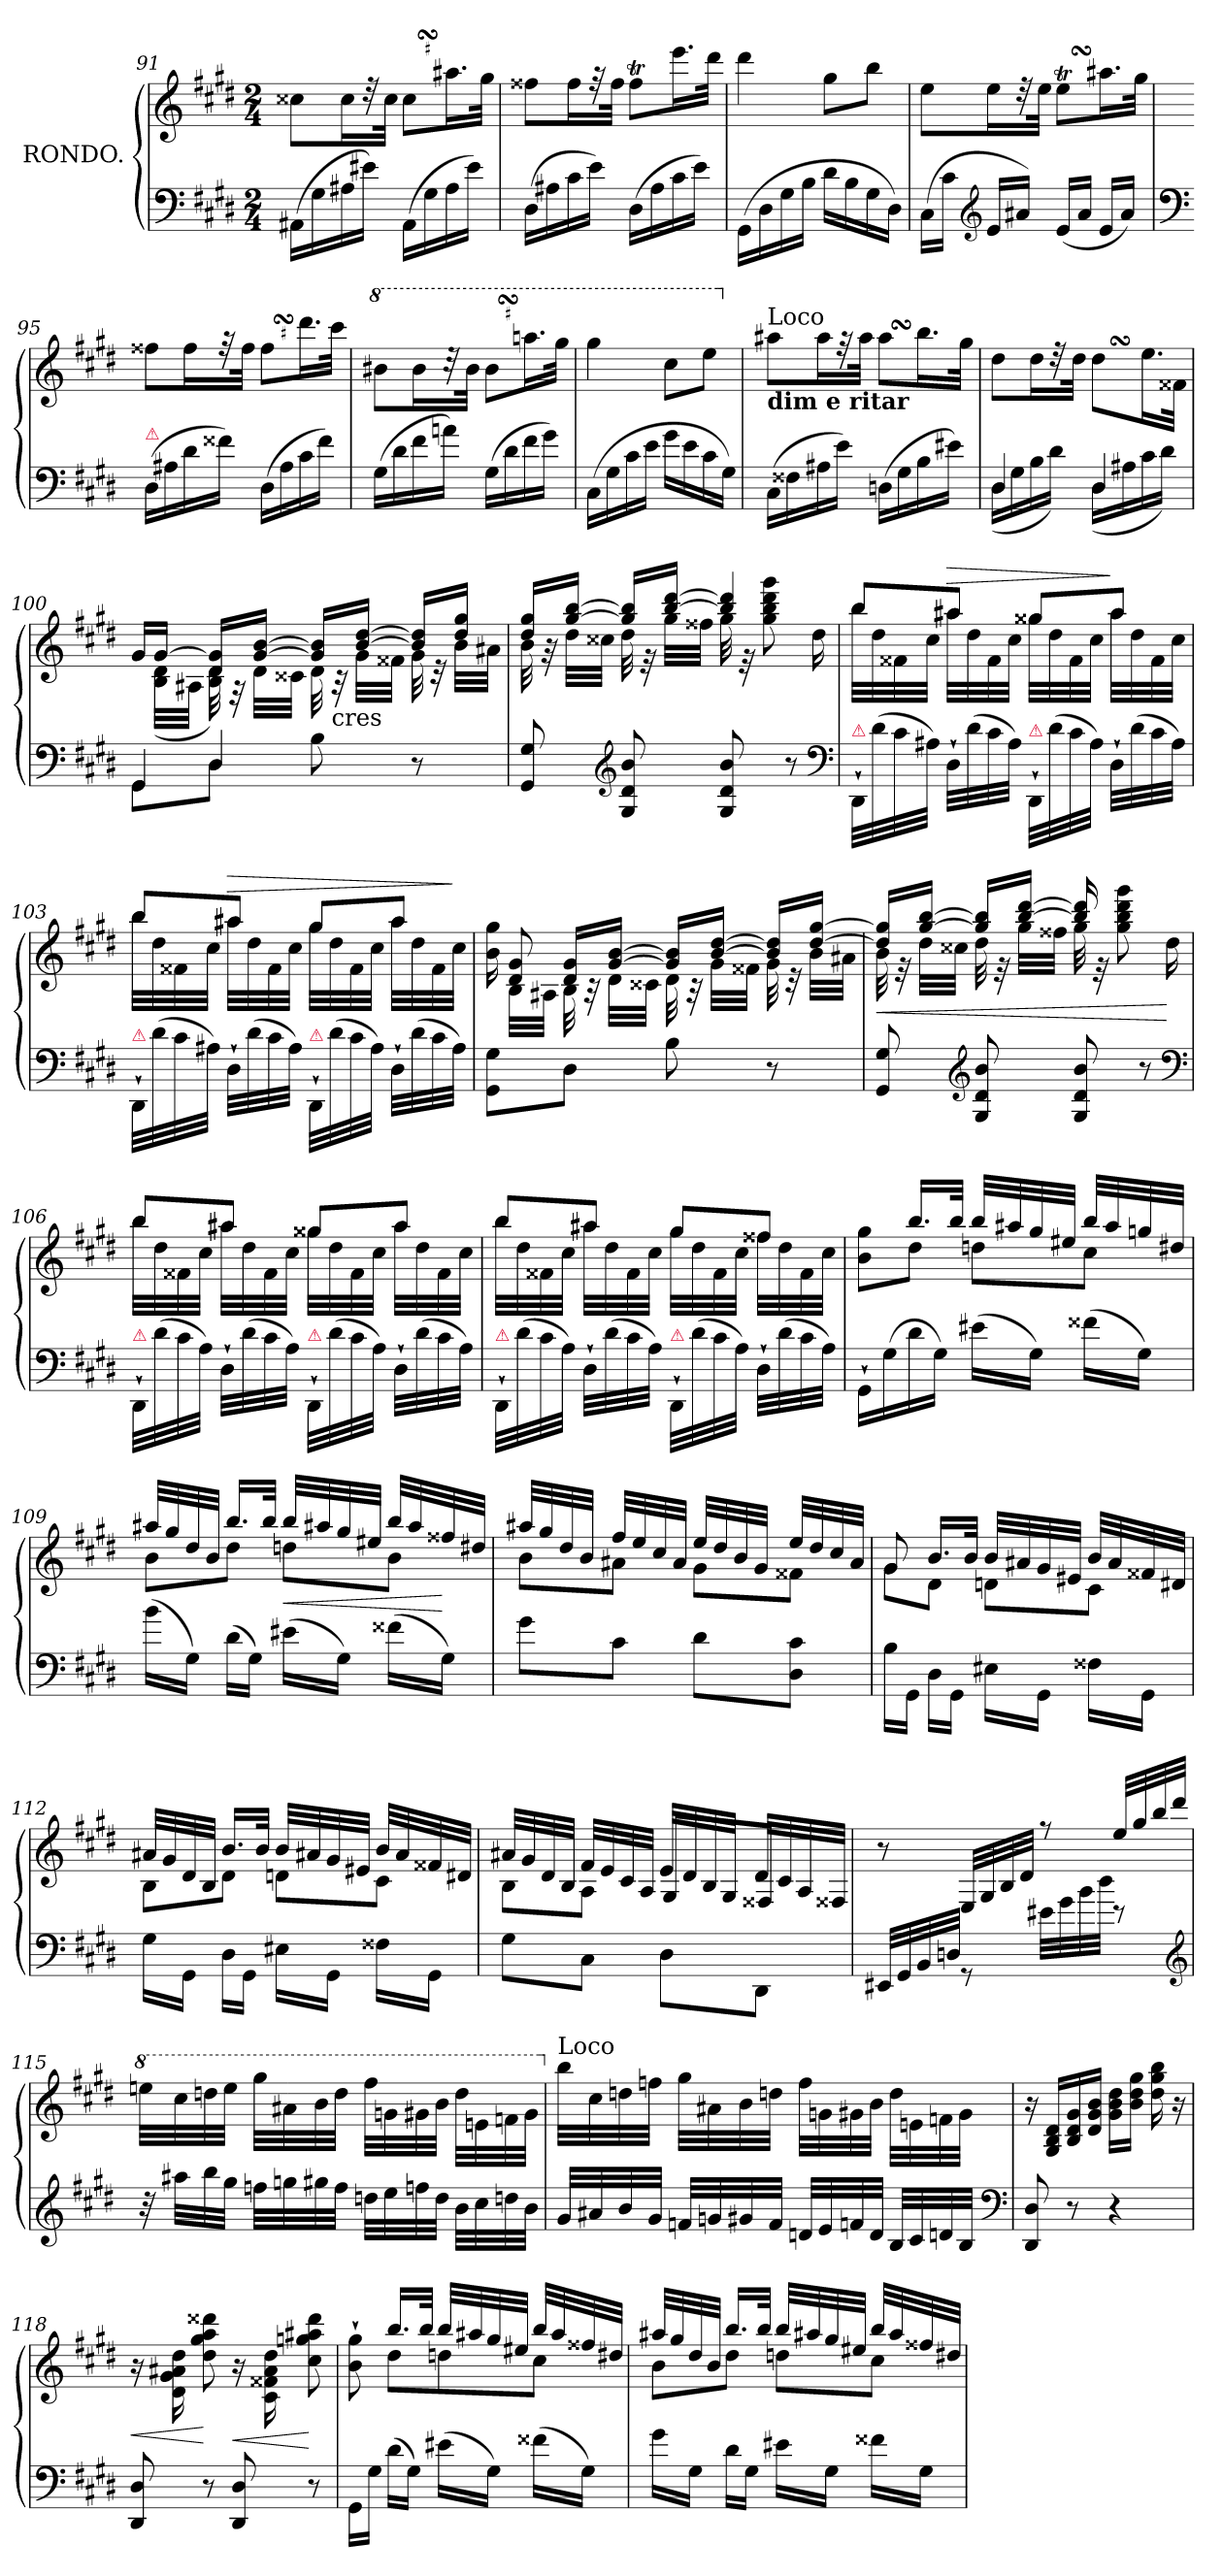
**kern	**kern	**dynam
*part1	*part1	*part1
*staff2	*staff1	*staff1/2
*I"RONDO.	*	*
*clefF4	*clefG2	*
*k[f#c#g#d#]	*k[f#c#g#d#]	*
*M2/4	*M2/4	*
=91	=91	=91
(>16AA#XLL	8cc##XL	.
16G#	.	.
16A#X	16cc##L	.
16e#XJJ)	32rdd	.
.	32cc##JJk	.
(>16AA#LL	8cc##SsSL	.
16G#	.	.
16A#	16.aa#XL	.
16e#JJ)	.	.
.	32gg#JJk	.
=92	=92	=92
(16D#LL	8ff##XL	.
16A#X	.	.
16c#	16ff##L	.
16eJJ)	32rff	.
.	32ff##JJk	.
(16D#LL	8ff##tL	.
16A#	.	.
16c#	16.eeeL	.
16eJJ)	.	.
.	32ddd#JJk	.
=93	=93	=93
(>16GG#LL	4ddd#	.
16D#	.	.
16G#	.	.
16BJJ	.	.
16d#LL	8gg#L	.
16B	.	.
16G#	8bbJ	.
16D#JJ)	.	.
=94	=94	=94
(>16C#\LL	8eeL	.
16c#JJ	.	.
*clefG2	*	*
16e/LL	16eeL	.
16a#XJJ)	32rdd	.
.	32eeJJk	.
(>16eLL	8eeTSsSL	.
16a#JJ	.	.
16eLL	16.aa#XL	.
16a#JJ)	.	.
.	32gg#JJk	.
=95	=95	=95
*clefF4	*	*
!LO:TX:a:color=crimson:t=⚠	!	!
(>16D#LL	8ff##XL	.
16A#X	.	.
16d#	16ff##L	.
16f##XJJ)	32rff	.
.	32ff##JJk	.
(16D#LL	8ff##SsSL	.
16A#	.	.
16c#	16.ddd#L	.
16f##JJ)	.	.
.	32ccc#JJk	.
=96	=96	=96
*	*8va	*
(16G#LL	8bb#XL	.
16d#	.	.
16f#	16bb#L	.
16anJJ)	32rccc	.
.	32bb#JJk	.
(16G#LL	8bb#SsSL	.
16d#	.	.
16f#	16.aaaL	.
16g#JJ)	.	.
.	32ggg#JJk	.
=97	=97	=97
(>16C#LL	4ggg#	.
16G#	.	.
16c#	.	.
16eJJ	.	.
16g#LL	8ccc#L	.
16e	.	.
16c#	8eeeJ	.
16G#JJ)	.	.
=98	=98	=98
*	*X8va	*
!	!LO:TX:a:t=Loco	!
!	!LO:TX:b:B:t=dim e ritar	!
(16C#LL	8aa#XL	.
16F##X	.	.
16A#X	16aa#L	.
16eJJ)	32rff	.
.	32aa#JJk	.
(16DnLL	8aa#SsSL	.
16G#	.	.
16B	16.bbL	.
16e#XJJ)	.	.
.	32gg#JJk	.
=99	=99	=99
*^	*	*
4D#/	(>16D#\LL	8dd#L	.
.	16G#	.	.
.	16B	16dd#L	.
.	16d#JJ)	32rdd	.
.	.	32dd#JJk	.
4D#/	(>16D#\LL	8dd#SsSL	.
.	16A#X	.	.
.	16c#	16.eeL	.
.	16d#JJ)	.	.
.	.	32f##XJJk	.
=100	=100	=100	=100
!	!	!LO:TX:a:B:t=a tempo con fuoco	!
!LO:N:vis=4	!	!	!
*	*	*^	*
8GG#/	8GG#L	16g#LL	16ryy	.
.	.	[16g#JJ	(>32B 32d#LLL	.
.	.	.	32A#XJJJ	.
!LO:N:vis=4	!	!	!	!
8D#	8D#J	16d# 16g#]LL	32B 32d#)	.
.	.	.	32rF	.
.	.	[16g# [16bJJ	32d#LLL	.
.	.	.	32c##XJJJ	.
8ryy	8B\	16g#] 16b]LL	32d#	.
!	!	!	!LO:TX:b:t=cres	!
.	.	.	32rA	.
.	.	[16b [16dd#JJ	32g#LLL	.
.	.	.	32f##XJJJ	.
8r	8ryy	16b] 16dd#]LL	32g#	.
.	.	.	32rc	.
.	.	16dd# 16gg#JJ	32bLLL	.
.	.	.	32a#XJJJ	.
*v	*v	*	*	*
=101	=101	=101	=101
8GG#/ 8G#/	16dd# 16gg#LL	32b	.
.	.	32rg	.
.	[16gg# [16bbJJ	32dd#LLL	.
.	.	32cc##XJJJ	.
*clefG2	*	*	*
8G#/ 8d#/ 8b/	16gg#] 16bb]LL	32dd#	.
.	.	32r	.
.	[16bb [16ddd#JJ	32gg#LLL	.
.	.	32ff##XJJJ	.
8G#/ 8d#/ 8b/	4bb] 4ddd#]	32gg#	.
.	.	32r	.
.	.	8gg#\ 8bb\ 8ddd#\ 8ggg#\	.
8r	.	.	.
.	.	16dd#\	.
*clefF4	*	*	*
=102	=102	=102	=102
!LO:TX:a:color=crimson:t=⚠	!	!	!
32DD#`</LLL	8bbL	32bbLLL	.
(>32d#\	.	32dd#	.
32c#\	.	32f##X	.
32A#X\JJJ)	.	32cc#JJJ	.
!	!	!	!LO:HP:a
32D#`>LLL	8aa#XJ	32aa#XLLL	>
(32d#	.	32dd#	.
32c#	.	32f##	.
32A#JJJ)	.	32cc#JJJ	.
!LO:TX:a:color=crimson:t=⚠	!	!	!
32DD#`</LLL	8gg##XL	32gg##XLLL	.
(>32d#\	.	32dd#	.
32c#\	.	32f##	.
32A#\JJJ)	.	32cc#JJJ	.
32D#`>LLL	8aa#J	32aa#LLL	]
(>32d#	.	32dd#	.
32c#	.	32f##	.
32A#JJJ)	.	32cc#JJJ	.
=103	=103	=103	=103
!LO:TX:a:color=crimson:t=⚠	!	!	!
32DD#`</LLL	8bbL	32bbLLL	.
(>32d#\	.	32dd#	.
32c#\	.	32f##X	.
32A#X\JJJ)	.	32cc#JJJ	.
!	!	!	!LO:HP:a
32D#`>LLL	8aa#XJ	32aa#XLLL	>
(32d#	.	32dd#	.
32c#	.	32f##	.
32A#JJJ)	.	32cc#JJJ	.
!LO:TX:a:color=crimson:t=⚠	!	!	!
32DD#`</LLL	8gg#L	32gg#LLL	.
(>32d#\	.	32dd#	.
32c#\	.	32f##	.
32A#\JJJ)	.	32cc#JJJ	.
32D#`>LLL	8aa#J	32aa#LLL	.
(32d#	.	32dd#	.
32c#	.	32f##	.
32A#JJJ)	.	32cc#JJJ	]
=104	=104	=104	=104
8GG#\ 8G#\L	16ryy	16b\ 16gg#\	.
!	!LO:N:vis=8	!	!
.	16d# 16g#	32BLLL	.
.	.	32A#XJJJ	.
8D#J	16d# 16g#LL	32B	.
.	.	32rA	.
.	[16g# [16bJJ	32d#LLL	.
.	.	32c##XJJJ	.
8B\	16g#] 16b]LL	32d#	.
.	.	32rA	.
.	[16b [16dd#JJ	32g#LLL	.
.	.	32f##XJJJ	.
8r	16b] 16dd#]LL	32g#	.
.	.	32rc	.
.	[16dd# [16gg#JJ	32bLLL	.
.	.	32a#XJJJ	.
=105	=105	=105	=105
!	!	!	!LO:HP:b
8GG#/ 8G#/	16dd#] 16gg#]LL	32b	<
.	.	32r	.
.	[16gg# [16bbJJ	32dd#LLL	.
.	.	32cc##XJJJ	.
*clefG2	*	*	*
8G#/ 8d#/ 8b/	16gg#] 16bb]LL	32dd#	.
.	.	32r	.
.	[16bb [16ddd#JJ	32gg#LLL	.
.	.	32ff##XJJJ	.
8G#/ 8d#/ 8b/	16bb] 16ddd#]	32gg#	.
.	.	32r	.
.	8.ryy	8gg#\ 8bb\ 8ddd#\ 8ggg#\	.
8r	.	.	.
.	.	16dd#\	[
*clefF4	*	*	*
=106	=106	=106	=106
!LO:TX:a:color=crimson:t=⚠	!	!	!
32DD#`</LLL	8bbL	32bbLLL	.
(>32d#\	.	32dd#	.
32c#\	.	32f##X	.
32A\JJJ)	.	32cc#JJJ	.
32D#`>LLL	8aa#XJ	32aa#XLLL	.
(32d#	.	32dd#	.
32c#	.	32f##	.
32AJJJ)	.	32cc#JJJ	.
!LO:TX:a:color=crimson:t=⚠	!	!	!
32DD#`</LLL	8gg##XL	32gg##XLLL	.
(>32d#\	.	32dd#	.
32c#\	.	32f##	.
32A\JJJ)	.	32cc#JJJ	.
32D#`>LLL	8aa#J	32aa#LLL	.
(32d#	.	32dd#	.
32c#	.	32f##	.
32AJJJ)	.	32cc#JJJ	.
=107	=107	=107	=107
!LO:TX:a:color=crimson:t=⚠	!	!	!
32DD#`</LLL	8bbL	32bbLLL	.
(>32d#\	.	32dd#	.
32c#\	.	32f##X	.
32A\JJJ)	.	32cc#JJJ	.
32D#`>LLL	8aa#XJ	32aa#XLLL	.
(32d#	.	32dd#	.
32c#	.	32f##	.
32AJJJ)	.	32cc#JJJ	.
!LO:TX:a:color=crimson:t=⚠	!	!	!
32DD#`</LLL	8gg#L	32gg#LLL	.
(>32d#\	.	32dd#	.
32c#\	.	32f##	.
32A\JJJ)	.	32cc#JJJ	.
32D#`>LLL	8ff##XJ	32ff##XLLL	.
(32d#	.	32dd#	.
32c#	.	32f##	.
32AJJJ)	.	32cc#JJJ	.
=108	=108	=108	=108
16GG#`>LL	8ryy	8b 8gg#L	.
(16G#	.	.	.
16d#	16.bbLL	8dd#J	.
16G#JJ)	.	.	.
.	32bbJJk	.	.
(16e#XLL	32bbLLL	8ddnL	.
.	32aa#X	.	.
16G#JJ)	32gg#	.	.
.	32ee#XJJJ	.	.
(16f##XLL	32bbLLL	8cc#J	.
.	32aa#	.	.
16G#JJ)	32ggn	.	.
.	32dd#XJJJ	.	.
=109	=109	=109	=109
(>16b\LL	32aa#XLLL	8bL	.
.	32gg#	.	.
16G#JJ)	32dd#	.	.
.	32bJJJ	.	.
(>16d#\LL	16.bbLL	8dd#J	.
16G#JJ)	.	.	.
.	32bbJJk	.	.
!	!	!	!LO:HP:b
(>16e#X\LL	32bbLLL	8ddnL	<
.	32aa#X	.	.
16G#JJ)	32gg#	.	.
.	32ee#XJJJ	.	.
(>16f##X\LL	32bbLLL	8bJ	.
.	32aa#	.	.
16G#JJ)	32ff##X	.	[
.	32dd#XJJJ	.	.
=110	=110	=110	=110
8g#L	32aa#XLLL	8bL	.
.	32gg#	.	.
.	32dd#	.	.
.	32bJJJ	.	.
8c#J	32ff#LLL	8a#XJ	.
.	32ee	.	.
.	32cc#	.	.
.	32a#JJJ	.	.
8d#L	32eeLLL	8g#L	.
.	32dd#	.	.
.	32b	.	.
.	32g#JJJ	.	.
8D# 8c#J	32eeLLL	8f##XJ	.
.	32dd#	.	.
.	32cc#	.	.
.	32a#JJJ	.	.
=111	=111	=111	=111
16B\LL	8g#	8g#L	.
16GG#JJ	.	.	.
16D#\LL	16.bLL	8d#J	.
16GG#JJ	.	.	.
.	32bJJk	.	.
16E#X\LL	32bLLL	8dnL	.
.	32a#X	.	.
16GG#JJ	32g#	.	.
.	32e#XJJJ	.	.
16F##X\LL	32bLLL	8c#J	.
.	32a#	.	.
16GG#JJ	32f##X	.	.
.	32d#XJJJ	.	.
=112	=112	=112	=112
16G#\LL	32a#XLLL	8BL	.
.	32g#	.	.
16GG#JJ	32d#	.	.
.	32BJJJ	.	.
16D#\LL	16.bLL	8d#J	.
16GG#JJ	.	.	.
.	32bJJk	.	.
16E#X\LL	32bLLL	8dnL	.
.	32a#X	.	.
16GG#JJ	32g#	.	.
.	32e#XJJJ	.	.
16F##X\LL	32bLLL	8c#J	.
.	32a#	.	.
16GG#JJ	32f##X	.	.
.	32d#XJJJ	.	.
=113	=113	=113	=113
8G#\L	32a#XLLL	8B\L	.
.	32g#	.	.
.	32d#	.	.
.	32BJJJ	.	.
8C#J	32f#LLL	8AJ	.
.	32e	.	.
.	32c#	.	.
.	32AJJJ	.	.
8D#\L	32eLLL	8G#/L	.
.	32d#	.	.
.	32B	.	.
.	32G#JJJ	.	.
8DD#J	32d#LLL	8F##XJ	.
.	32c#	.	.
.	32A	.	.
.	32F##XJJJ	.	.
*	*v	*v	*
=114	=114	=114
32EE#X/LLL	8r	.
32GG#	.	.
32BB	.	.
32DnJJJ	.	.
8rGG	32E/LLL	.
.	32G#/	.
.	32B/	.
.	32d#/JJJ	.
32e#X\LLL	8rff	.
32g#\	.	.
32b\	.	.
32dd#\JJJ	.	.
8re	32ee/LLL	.
.	32gg#	.
.	32bb	.
.	32ddd#JJJ	.
*clefG2	*	*
=115	=115	=115
*	*8va	*
32r	32eeen\LLL	.
32aa#X\LLL	32ccc#	.
32bb	32dddn	.
32gg#JJJ	32eeeJJJ	.
32ffn\LLL	32ggg#\LLL	.
32ggn	32aa#X	.
32gg#X	32bb	.
32ffJJJ	32dddJJJ	.
32ddn\LLL	32fff#\LLL	.
32ee	32ggn	.
32ffn	32gg#X	.
32ddJJJ	32bbJJJ	.
32b\LLL	32ddd\LLL	.
32cc#	32een	.
32ddn	32ffn	.
32bJJJ	32gg#JJJ	.
=116	=116	=116
*	*X8va	*
!	!LO:TX:a:t=Loco	!
32g#/LLL	32bb\LLL	.
32a#X	32cc#	.
32b	32ddn	.
32g#JJJ	32ffnJJJ	.
32fn/LLL	32gg#\LLL	.
32gn	32a#X	.
32g#X	32b	.
32fJJJ	32ddnJJJ	.
32dn/LLL	32ff\LLL	.
32e	32gn	.
32fn	32g#X	.
32dJJJ	32bJJJ	.
32B/LLL	32dd\LLL	.
32c#	32en	.
32dn	32fn	.
32BJJJ	32g#JJJ	.
*clefF4	*	*
=117	=117	=117
8DD#/ 8D#/	16r	.
.	16G# 16B 16d#LL	.
8r	16B 16d# 16g#	.
.	16d# 16g# 16bJJ	.
4r	16g#\ 16b\ 16dd#\LL	.
.	16b 16dd# 16gg#JJ	.
.	16dd# 16gg# 16bb	.
.	16r	.
=118	=118	=118
!	!	!LO:HP:b
8DD#/ 8D#/	16r	<
.	16d#\ 16g#\ 16a#X\ 16dd#\	.
8r	8dd#\ 8gg#\ 8aa\ 8ddd##X\	[
!	!	!LO:HP:b
8DD#/ 8D#/	16r	<
.	16c#\ 16f##X\ 16a#\ 16dd#\	.
8r	8cc#\ 8ggn\ 8aa#X\ 8ddd##\	[
=119	=119	=119
*	*^	*
16GG#\LL	8b`>\ 8gg#`>\	8ryy	.
16G#JJ	.	.	.
(>16d#\LL	16.bbLL	8dd#L	.
16G#JJ)	.	.	.
.	32bbJJk	.	.
(>16e#X\LL	32bbLLL	8ddn	.
.	32aa#X	.	.
16G#JJ)	32gg#	.	.
.	32ee#XJJJ	.	.
(>16f##X\LL	32bbLLL	8cc#J	.
.	32aa#	.	.
16G#JJ)	32ff##X	.	.
.	32dd#XJJJ	.	.
=120	=120	=120	=120
16g#\LL	32aa#XLLL	8bL	.
.	32gg#	.	.
16G#JJ	32dd#	.	.
.	32bJJJ	.	.
16d#\LL	16.bbLL	8dd#J	.
16G#JJ	.	.	.
.	32bbJJk	.	.
16e#X\LL	32bbLLL	8ddnL	.
.	32aa#X	.	.
16G#JJ	32gg#	.	.
.	32ee#XJJJ	.	.
16f##X\LL	32bbLLL	8cc#J	.
.	32aa#	.	.
16G#JJ	32ff##X	.	.
.	32dd#XJJJ	.	.
*	*v	*v	*
=	=	=
*-	*-	*-
